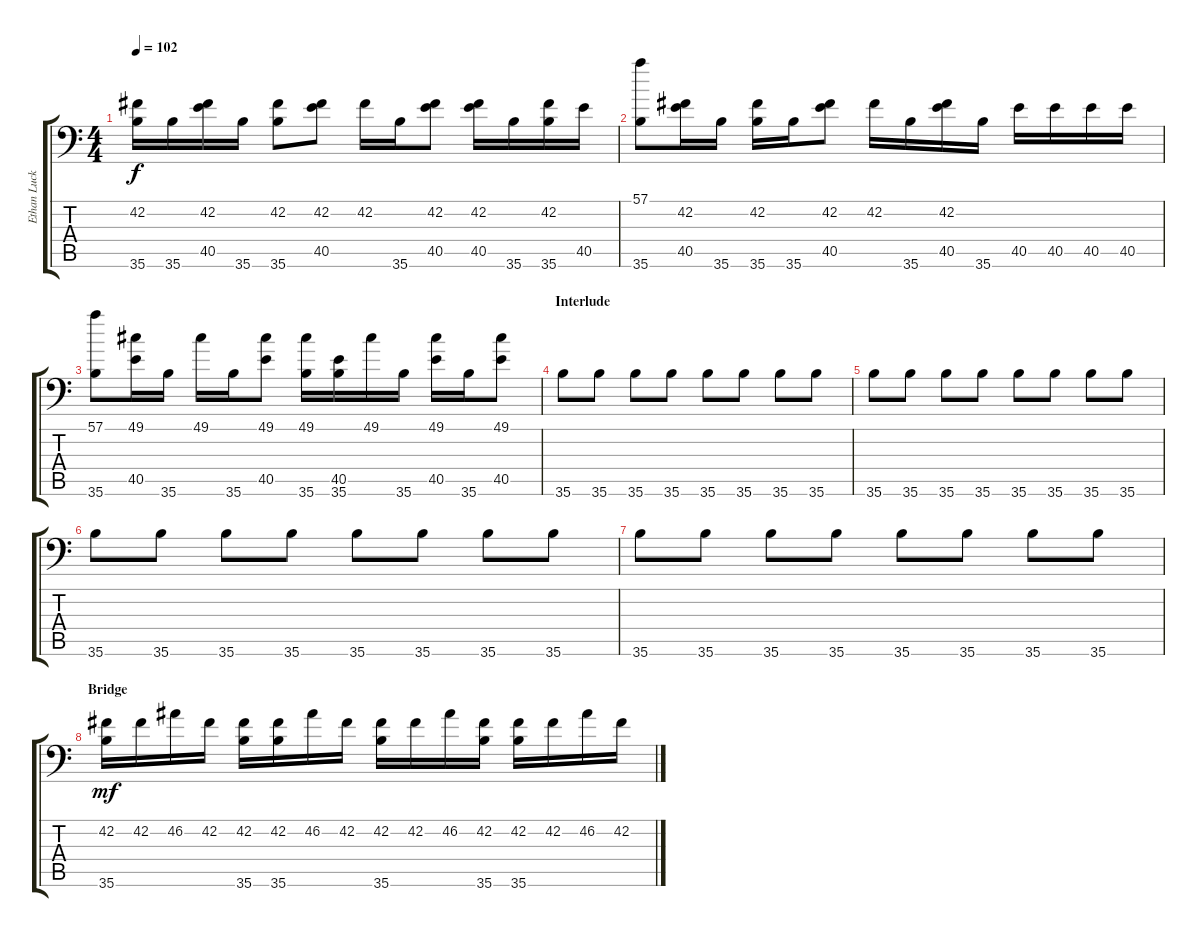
\track ("Ethan Luck (Drums)" "Ethan Luck") {instrument acousticgrandpiano}
\staff {score tabs}
\tuning (C-1 C-1 C-1 C-1 C-1 C-1) {hide}
\ts (4 4)
\tempo 102
\clef f4
\ks c
(42.2 35.6).16{dy f} 35.6.16 (42.2 40.5).16 35.6.16 (42.2 35.6).8 (42.2 40.5).8 42.2.16 35.6.16 (42.2 40.5).8 (42.2 40.5).16 35.6.16 (42.2 35.6).16 40.5.16 |
(57.1 35.6).8 (42.2 40.5).16 35.6.16 (42.2 35.6).16 35.6.16 (42.2 40.5).8 42.2.16 35.6.16 (42.2 40.5).16 35.6.16 40.5.16 40.5.16 40.5.16 40.5.16 |
(57.1 35.6).8 (49.1 40.5).16 35.6.16 49.1.16 35.6.16 (49.1 40.5).8 (49.1 35.6).16 (40.5 35.6).16 49.1.16 35.6.16 (49.1 40.5).16 35.6.16 (49.1 40.5).8 |
\section ("" "Interlude")
35.6.8 35.6.8 35.6.8 35.6.8 35.6.8 35.6.8 35.6.8 35.6.8 |
35.6.8 35.6.8 35.6.8 35.6.8 35.6.8 35.6.8 35.6.8 35.6.8 |
35.6.8 35.6.8 35.6.8 35.6.8 35.6.8 35.6.8 35.6.8 35.6.8 |
35.6.8 35.6.8 35.6.8 35.6.8 35.6.8 35.6.8 35.6.8 35.6.8 |
\section ("" "Bridge")
(42.2 35.6).16{dy mf} 42.2.16 46.2.16 42.2.16 (42.2 35.6).16 (42.2 35.6).16 46.2.16 42.2.16 (42.2 35.6).16 42.2.16 46.2.16 (42.2 35.6).16 (42.2 35.6).16 42.2.16 46.2.16 42.2.16
